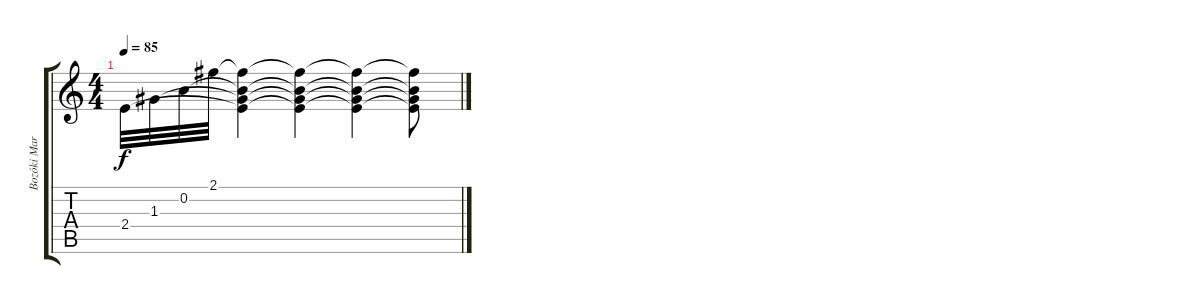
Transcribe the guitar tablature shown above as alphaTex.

\track ("Bozóki Marci - Akkordgitár" "Bozóki Mar") {instrument acousticguitarnylon}
\staff {score tabs}
\tuning (E4 B3 G3 D3 A2 E2) {hide}
\ts (4 4)
\tempo 85
\clef g2
\ks c
2.4.32{dy f} 1.3.32 0.2.32 2.1.32 (2.1{t} 0.2{t} 1.3{t} 2.4{t}).4 (2.1{t} 0.2{t} 1.3{t} 2.4{t}).4 (2.1{t} 0.2{t} 1.3{t} 2.4{t}).4 (2.1{t} 0.2{t} 1.3{t} 2.4{t}).8
